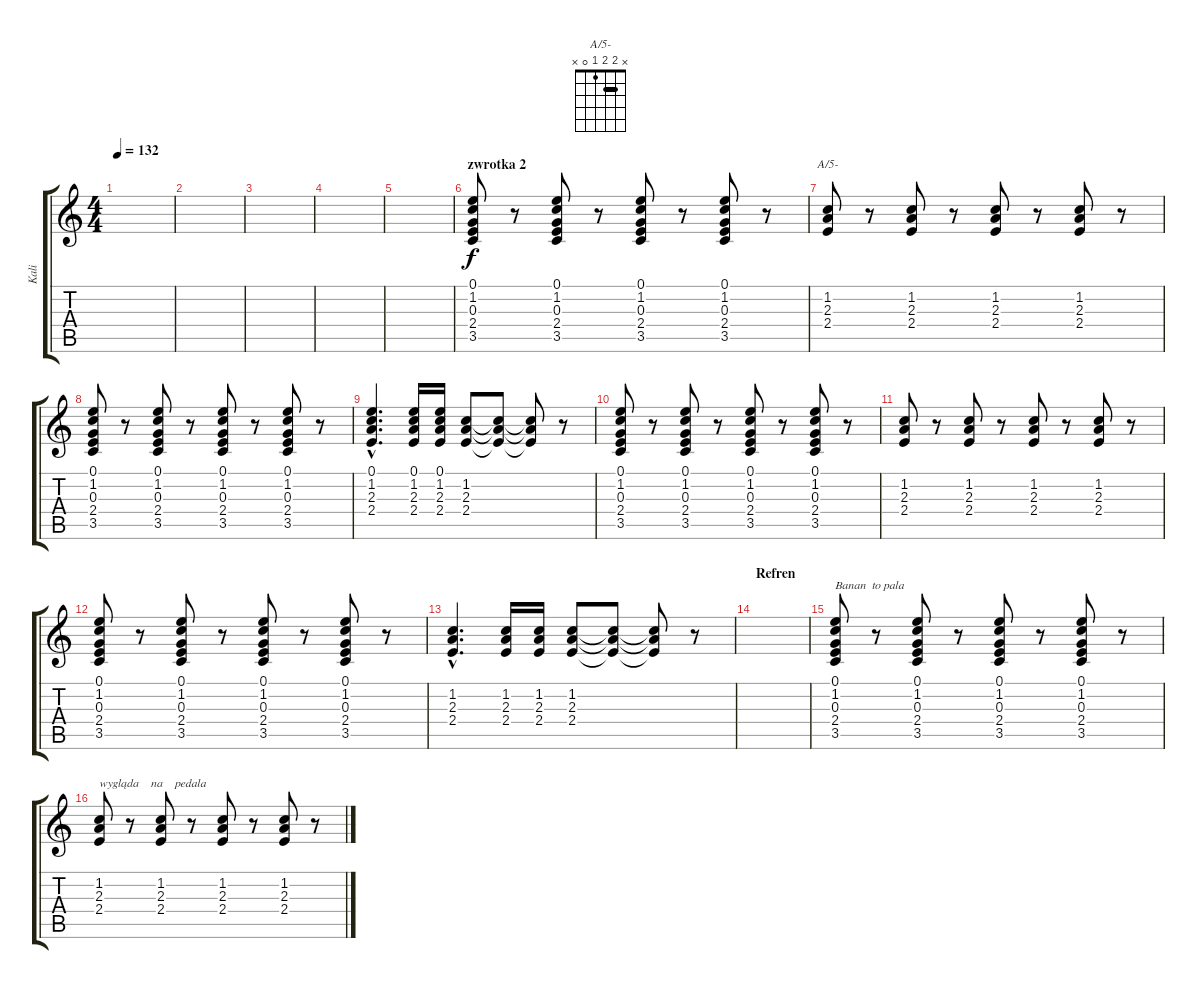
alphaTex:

\track ("Kali" "Kali") {instrument acousticguitarsteel}
\staff {score tabs}
\tuning (E4 B3 G3 D3 A2 E2) {hide}
\chord ("A/5-" x 2 2 1 0 x) {barre 2}
\ts (4 4)
\tempo 132
\clef g2
\ks c
|
|
|
|
|
\section ("" "zwrotka 2")
(0.1 1.2 0.3 2.4 3.5).8 r.8 (0.1 1.2 0.3 2.4 3.5).8 r.8 (0.1 1.2 0.3 2.4 3.5).8 r.8 (0.1 1.2 0.3 2.4 3.5).8 r.8 |
(1.2 2.3 2.4).8{ch "A/5-"} r.8 (1.2 2.3 2.4).8 r.8 (1.2 2.3 2.4).8 r.8 (1.2 2.3 2.4).8 r.8 |
(0.1 1.2 0.3 2.4 3.5).8 r.8 (0.1 1.2 0.3 2.4 3.5).8 r.8 (0.1 1.2 0.3 2.4 3.5).8 r.8 (0.1 1.2 0.3 2.4 3.5).8 r.8 |
(0.1{hac} 1.2{hac} 2.3{hac} 2.4{hac}).4{d} (0.1 1.2 2.3 2.4).16 (0.1 1.2 2.3 2.4).16 (1.2 2.3 2.4).8 (1.2{t} 2.3{t} 2.4{t}).8 (1.2{t} 2.3{t} 2.4{t}).8 r.8 |
(0.1 1.2 0.3 2.4 3.5).8 r.8 (0.1 1.2 0.3 2.4 3.5).8 r.8 (0.1 1.2 0.3 2.4 3.5).8 r.8 (0.1 1.2 0.3 2.4 3.5).8 r.8 |
(1.2 2.3 2.4).8 r.8 (1.2 2.3 2.4).8 r.8 (1.2 2.3 2.4).8 r.8 (1.2 2.3 2.4).8 r.8 |
(0.1 1.2 0.3 2.4 3.5).8 r.8 (0.1 1.2 0.3 2.4 3.5).8 r.8 (0.1 1.2 0.3 2.4 3.5).8 r.8 (0.1 1.2 0.3 2.4 3.5).8 r.8 |
(1.2{hac} 2.3{hac} 2.4{hac}).4{d} (1.2 2.3 2.4).16 (1.2 2.3 2.4).16 (1.2 2.3 2.4).8 (1.2{t} 2.3{t} 2.4{t}).8 (1.2{t} 2.3{t} 2.4{t}).8 r.8 |
\section ("" "Refren")
|
(0.1 1.2 0.3 2.4 3.5).8{txt "Banan  to pala"} r.8 (0.1 1.2 0.3 2.4 3.5).8 r.8 (0.1 1.2 0.3 2.4 3.5).8 r.8 (0.1 1.2 0.3 2.4 3.5).8 r.8 |
(1.2 2.3 2.4).8{txt "wygląda    na    pedala"} r.8 (1.2 2.3 2.4).8 r.8 (1.2 2.3 2.4).8 r.8 (1.2 2.3 2.4).8 r.8
